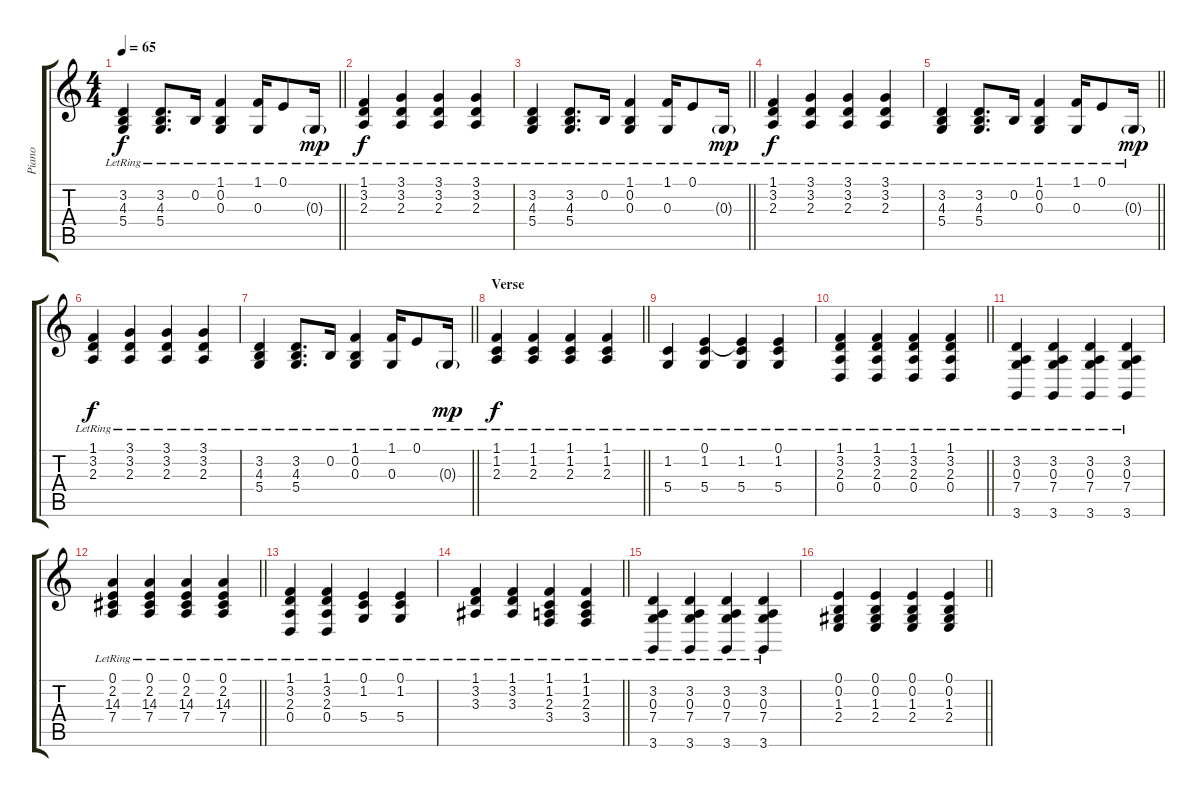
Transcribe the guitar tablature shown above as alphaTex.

\track ("Piano" "Piano") {instrument brightacousticpiano}
\staff {score tabs}
\tuning (E4 B3 G3 D3 A2 E2) {hide}
\ts (4 4)
\tempo 65
\clef g2
\barLineRight lightlight
\ks c
(3.2{lr} 4.3{lr} 5.4{lr}).4{dy f} (3.2{lr} 4.3{lr} 5.4{lr}).8{d} 0.2{lr}.16 (1.1{lr} 0.2{lr} 0.3{lr}).4 (1.1{lr} 0.3{lr}).16 0.1{lr}.8 0.3{g lr}.16{dy mp} |
(1.1{lr} 3.2{lr} 2.3{lr}).4{dy f} (3.1{lr} 3.2{lr} 2.3{lr}).4 (3.1{lr} 3.2{lr} 2.3{lr}).4 (3.1{lr} 3.2{lr} 2.3{lr}).4 |
\barLineRight lightlight
(3.2{lr} 4.3{lr} 5.4{lr}).4 (3.2{lr} 4.3{lr} 5.4{lr}).8{d} 0.2{lr}.16 (1.1{lr} 0.2{lr} 0.3{lr}).4 (1.1{lr} 0.3{lr}).16 0.1{lr}.8 0.3{g lr}.16{dy mp} |
(1.1{lr} 3.2{lr} 2.3{lr}).4{dy f} (3.1{lr} 3.2{lr} 2.3{lr}).4 (3.1{lr} 3.2{lr} 2.3{lr}).4 (3.1{lr} 3.2{lr} 2.3{lr}).4 |
\barLineRight lightlight
(3.2{lr} 4.3{lr} 5.4{lr}).4 (3.2{lr} 4.3{lr} 5.4{lr}).8{d} 0.2{lr}.16 (1.1{lr} 0.2{lr} 0.3{lr}).4 (1.1{lr} 0.3{lr}).16 0.1{lr}.8 0.3{g lr}.16{dy mp} |
(1.1{lr} 3.2{lr} 2.3{lr}).4{dy f} (3.1{lr} 3.2{lr} 2.3{lr}).4 (3.1{lr} 3.2{lr} 2.3{lr}).4 (3.1{lr} 3.2{lr} 2.3{lr}).4 |
\barLineRight lightlight
(3.2{lr} 4.3{lr} 5.4{lr}).4 (3.2{lr} 4.3{lr} 5.4{lr}).8{d} 0.2{lr}.16 (1.1{lr} 0.2{lr} 0.3{lr}).4 (1.1{lr} 0.3{lr}).16 0.1{lr}.8 0.3{g lr}.16{dy mp} |
\section ("" "Verse")
\barLineRight lightlight
(1.1 1.2 2.3{lr}).4{dy f} (1.1{lr} 1.2{lr} 2.3{lr}).4 (1.1{lr} 1.2{lr} 2.3{lr}).4 (1.1{lr} 1.2{lr} 2.3{lr}).4 |
(1.2{lr} 5.4{lr}).4 (0.1{lr} 1.2{lr} 5.4{lr}).4 (0.1{t} 1.2{lr} 5.4{lr}).4 (0.1{lr} 1.2{lr} 5.4{lr}).4 |
\barLineRight lightlight
(1.1{lr} 3.2{lr} 2.3{lr} 0.4{lr}).4 (1.1{lr} 3.2{lr} 2.3{lr} 0.4{lr}).4 (1.1{lr} 3.2{lr} 2.3{lr} 0.4{lr}).4 (1.1{lr} 3.2{lr} 2.3{lr} 0.4{lr}).4 |
(3.2{lr} 0.3{lr} 7.4{lr} 3.6).4 (3.2{lr} 0.3{lr} 7.4{lr} 3.6).4 (3.2{lr} 0.3{lr} 7.4{lr} 3.6).4 (3.2{lr} 0.3{lr} 7.4{lr} 3.6).4 |
\barLineRight lightlight
(0.1{lr} 2.2{lr} 14.3{lr} 7.4{lr}).4 (0.1{lr} 2.2{lr} 14.3{lr} 7.4{lr}).4 (0.1{lr} 2.2{lr} 14.3{lr} 7.4{lr}).4 (0.1{lr} 2.2{lr} 14.3{lr} 7.4{lr}).4 |
(1.1{lr} 3.2{lr} 2.3{lr} 0.4{lr}).4 (1.1{lr} 3.2{lr} 2.3{lr} 0.4{lr}).4 (0.1{lr} 1.2{lr} 5.4{lr}).4 (0.1{lr} 1.2{lr} 5.4{lr}).4 |
\barLineRight lightlight
(1.1{lr} 3.2{lr} 3.3{lr}).4 (1.1{lr} 3.2{lr} 3.3{lr}).4 (1.1{lr} 1.2{lr} 2.3{lr} 3.4).4 (1.1{lr} 1.2{lr} 2.3{lr} 3.4{lr}).4 |
(3.2{lr} 0.3{lr} 7.4{lr} 3.6{lr}).4 (3.2{lr} 0.3{lr} 7.4{lr} 3.6{lr}).4 (3.2{lr} 0.3{lr} 7.4{lr} 3.6{lr}).4 (3.2{lr} 0.3{lr} 7.4{lr} 3.6{lr}).4 |
\barLineRight lightlight
(0.1 0.2 1.3 2.4).4 (0.1 0.2 1.3 2.4).4 (0.1 0.2 1.3 2.4).4 (0.1 0.2 1.3 2.4).4
